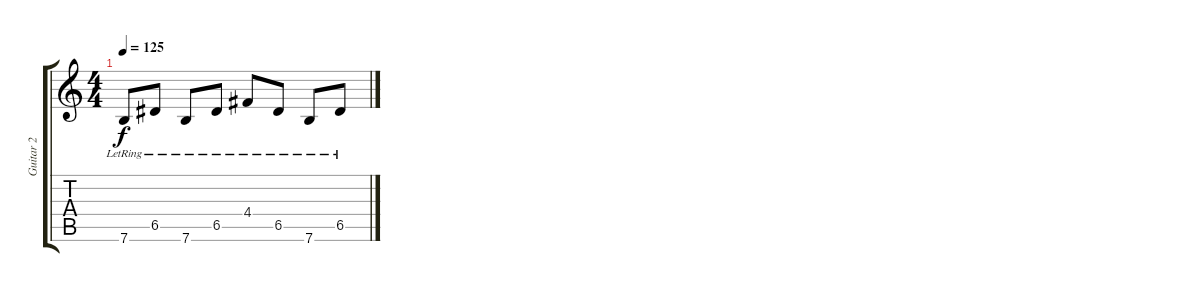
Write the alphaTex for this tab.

\track ("Guitar 2" "Guitar 2") {instrument electricguitarjazz}
\staff {score tabs}
\tuning (E4 B3 G3 D3 A2 E2) {hide}
\ts (4 4)
\tempo 125
\clef g2
\ks c
7.6{lr}.8{dy f} 6.5{lr}.8 7.6{lr}.8 6.5{lr}.8 4.4{lr}.8 6.5{lr}.8 7.6{lr}.8 6.5{lr}.8
